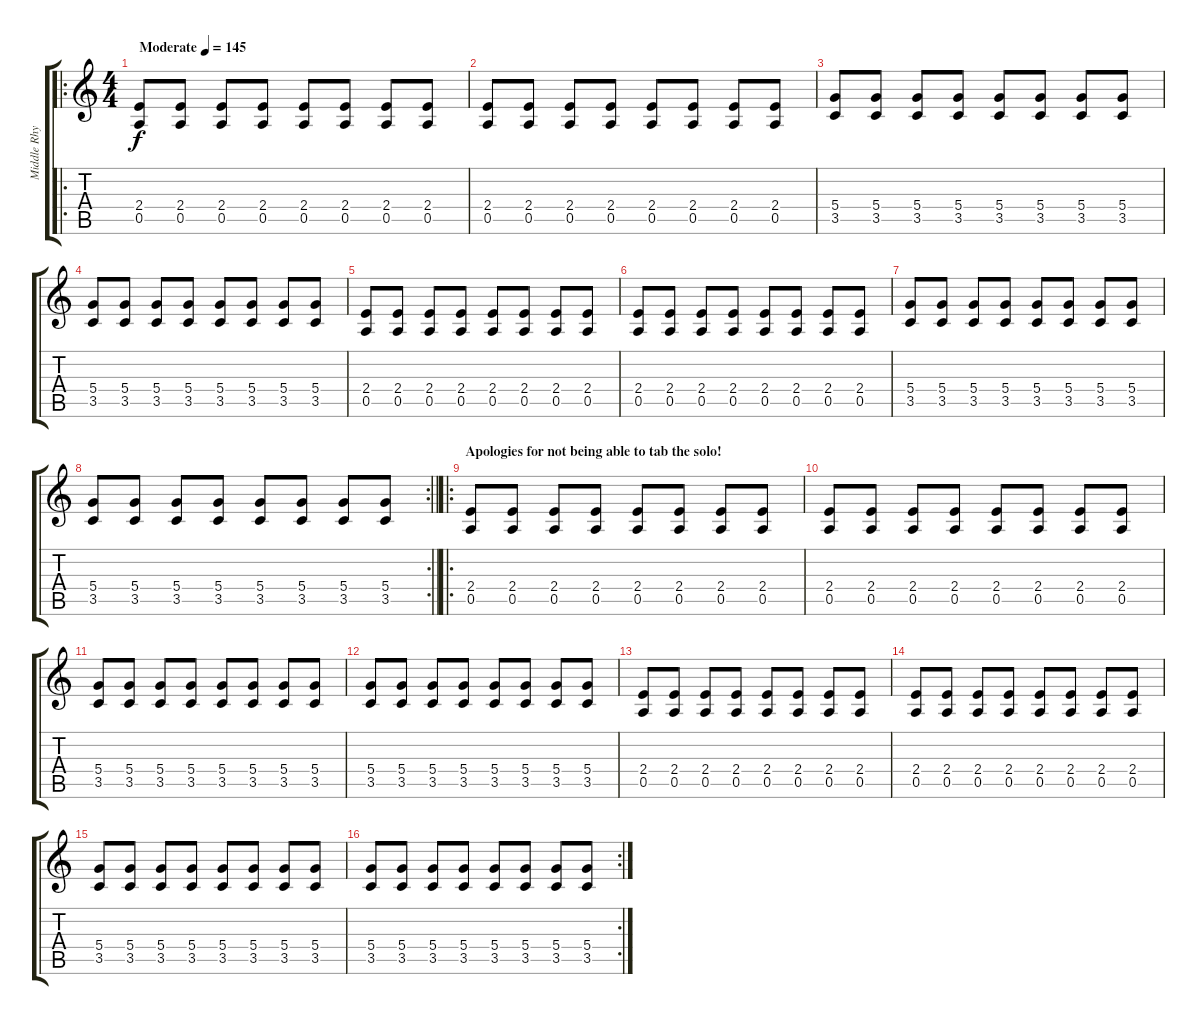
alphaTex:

\track ("Middle Rhythm" "Middle Rhy") {instrument distortionguitar}
\staff {score tabs}
\tuning (E4 B3 G3 D3 A2 D2) {hide}
\ro
\ts (4 4)
\tempo (145 "Moderate")
\clef g2
\ks c
(2.4 0.5).8{dy f instrument distortionguitar} (2.4 0.5).8 (2.4 0.5).8 (2.4 0.5).8 (2.4 0.5).8 (2.4 0.5).8 (2.4 0.5).8 (2.4 0.5).8 |
(2.4 0.5).8 (2.4 0.5).8 (2.4 0.5).8 (2.4 0.5).8 (2.4 0.5).8 (2.4 0.5).8 (2.4 0.5).8 (2.4 0.5).8 |
(5.4 3.5).8 (5.4 3.5).8 (5.4 3.5).8 (5.4 3.5).8 (5.4 3.5).8 (5.4 3.5).8 (5.4 3.5).8 (5.4 3.5).8 |
(5.4 3.5).8 (5.4 3.5).8 (5.4 3.5).8 (5.4 3.5).8 (5.4 3.5).8 (5.4 3.5).8 (5.4 3.5).8 (5.4 3.5).8 |
(2.4 0.5).8 (2.4 0.5).8 (2.4 0.5).8 (2.4 0.5).8 (2.4 0.5).8 (2.4 0.5).8 (2.4 0.5).8 (2.4 0.5).8 |
(2.4 0.5).8 (2.4 0.5).8 (2.4 0.5).8 (2.4 0.5).8 (2.4 0.5).8 (2.4 0.5).8 (2.4 0.5).8 (2.4 0.5).8 |
(5.4 3.5).8 (5.4 3.5).8 (5.4 3.5).8 (5.4 3.5).8 (5.4 3.5).8 (5.4 3.5).8 (5.4 3.5).8 (5.4 3.5).8 |
\rc 2
\barLineRight lightlight
(5.4 3.5).8 (5.4 3.5).8 (5.4 3.5).8 (5.4 3.5).8 (5.4 3.5).8 (5.4 3.5).8 (5.4 3.5).8 (5.4 3.5).8 |
\ro
\section ("" "Apologies for not being able to tab the solo!")
(2.4 0.5).8 (2.4 0.5).8 (2.4 0.5).8 (2.4 0.5).8 (2.4 0.5).8 (2.4 0.5).8 (2.4 0.5).8 (2.4 0.5).8 |
(2.4 0.5).8 (2.4 0.5).8 (2.4 0.5).8 (2.4 0.5).8 (2.4 0.5).8 (2.4 0.5).8 (2.4 0.5).8 (2.4 0.5).8 |
(5.4 3.5).8 (5.4 3.5).8 (5.4 3.5).8 (5.4 3.5).8 (5.4 3.5).8 (5.4 3.5).8 (5.4 3.5).8 (5.4 3.5).8 |
(5.4 3.5).8 (5.4 3.5).8 (5.4 3.5).8 (5.4 3.5).8 (5.4 3.5).8 (5.4 3.5).8 (5.4 3.5).8 (5.4 3.5).8 |
(2.4 0.5).8 (2.4 0.5).8 (2.4 0.5).8 (2.4 0.5).8 (2.4 0.5).8 (2.4 0.5).8 (2.4 0.5).8 (2.4 0.5).8 |
(2.4 0.5).8 (2.4 0.5).8 (2.4 0.5).8 (2.4 0.5).8 (2.4 0.5).8 (2.4 0.5).8 (2.4 0.5).8 (2.4 0.5).8 |
(5.4 3.5).8 (5.4 3.5).8 (5.4 3.5).8 (5.4 3.5).8 (5.4 3.5).8 (5.4 3.5).8 (5.4 3.5).8 (5.4 3.5).8 |
\rc 2
(5.4 3.5).8 (5.4 3.5).8 (5.4 3.5).8 (5.4 3.5).8 (5.4 3.5).8 (5.4 3.5).8 (5.4 3.5).8 (5.4 3.5).8
